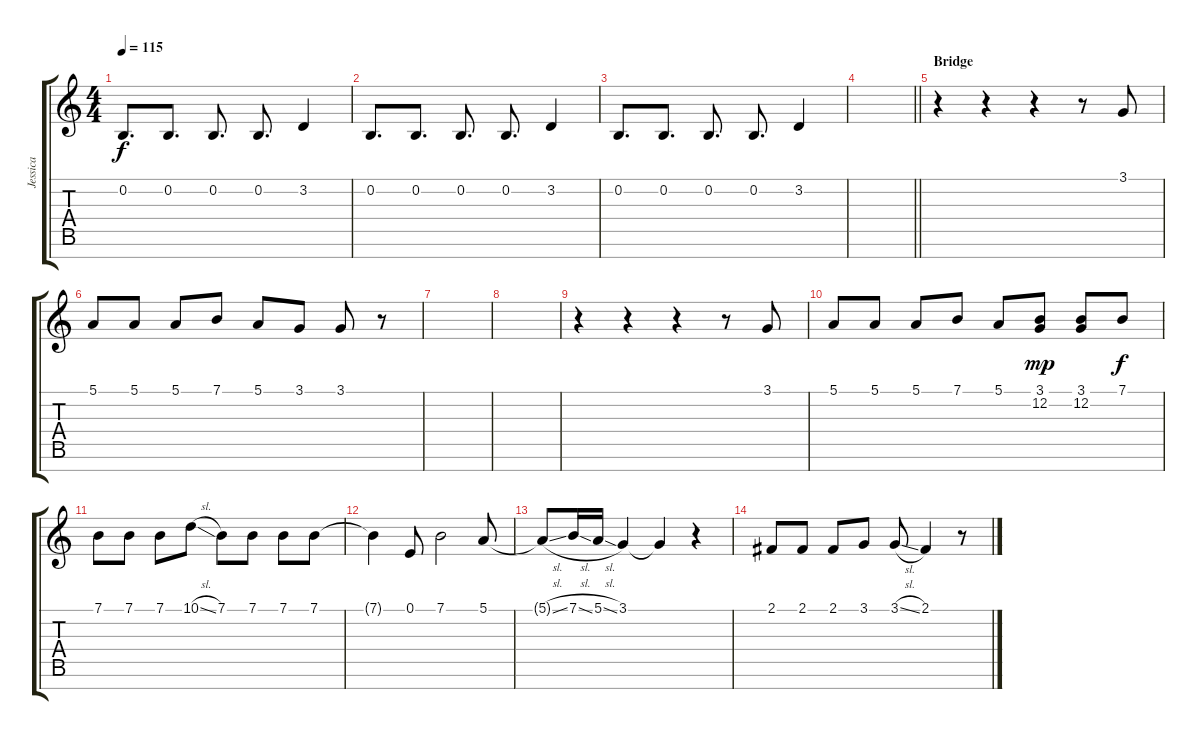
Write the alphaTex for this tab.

\track ("Jessica" "Jessica") {instrument oboe}
\staff {score tabs}
\tuning (E4 B3 G3 D3 A2 E2 B1) {hide}
\ts (4 4)
\tempo 115
\clef g2
\ks c
0.2.8{d dy f volume 9} 0.2.8{d} 0.2.8{d} 0.2.8{d} 3.2.4 |
0.2.8{d} 0.2.8{d} 0.2.8{d} 0.2.8{d} 3.2.4 |
0.2.8{d} 0.2.8{d} 0.2.8{d} 0.2.8{d} 3.2.4 |
\barLineRight lightlight
|
\section ("" "Bridge")
r.4 r.4 r.4 r.8 3.1.8{volume 12} |
5.1.8 5.1.8 5.1.8 7.1.8 5.1.8 3.1.8 3.1.8 r.8 |
|
|
r.4 r.4 r.4 r.8 3.1.8 |
5.1.8 5.1.8 5.1.8 7.1.8 5.1.8 (3.1 12.2).8{dy mp volume 14} (3.1 12.2).8 7.1.8{dy f} |
7.1.8 7.1.8 7.1.8 10.1{sl}.8 7.1.8 7.1.8 7.1.8 7.1.8 |
7.1{t}.4 0.1.8 7.1.2 5.1.8 |
5.1{sl t}.8 7.1{sl}.16 5.1{sl}.16 3.1.4 3.1{t}.4 r.4 |
2.1.8 2.1.8 2.1.8 3.1.8 3.1{sl}.8 2.1.4 r.8
